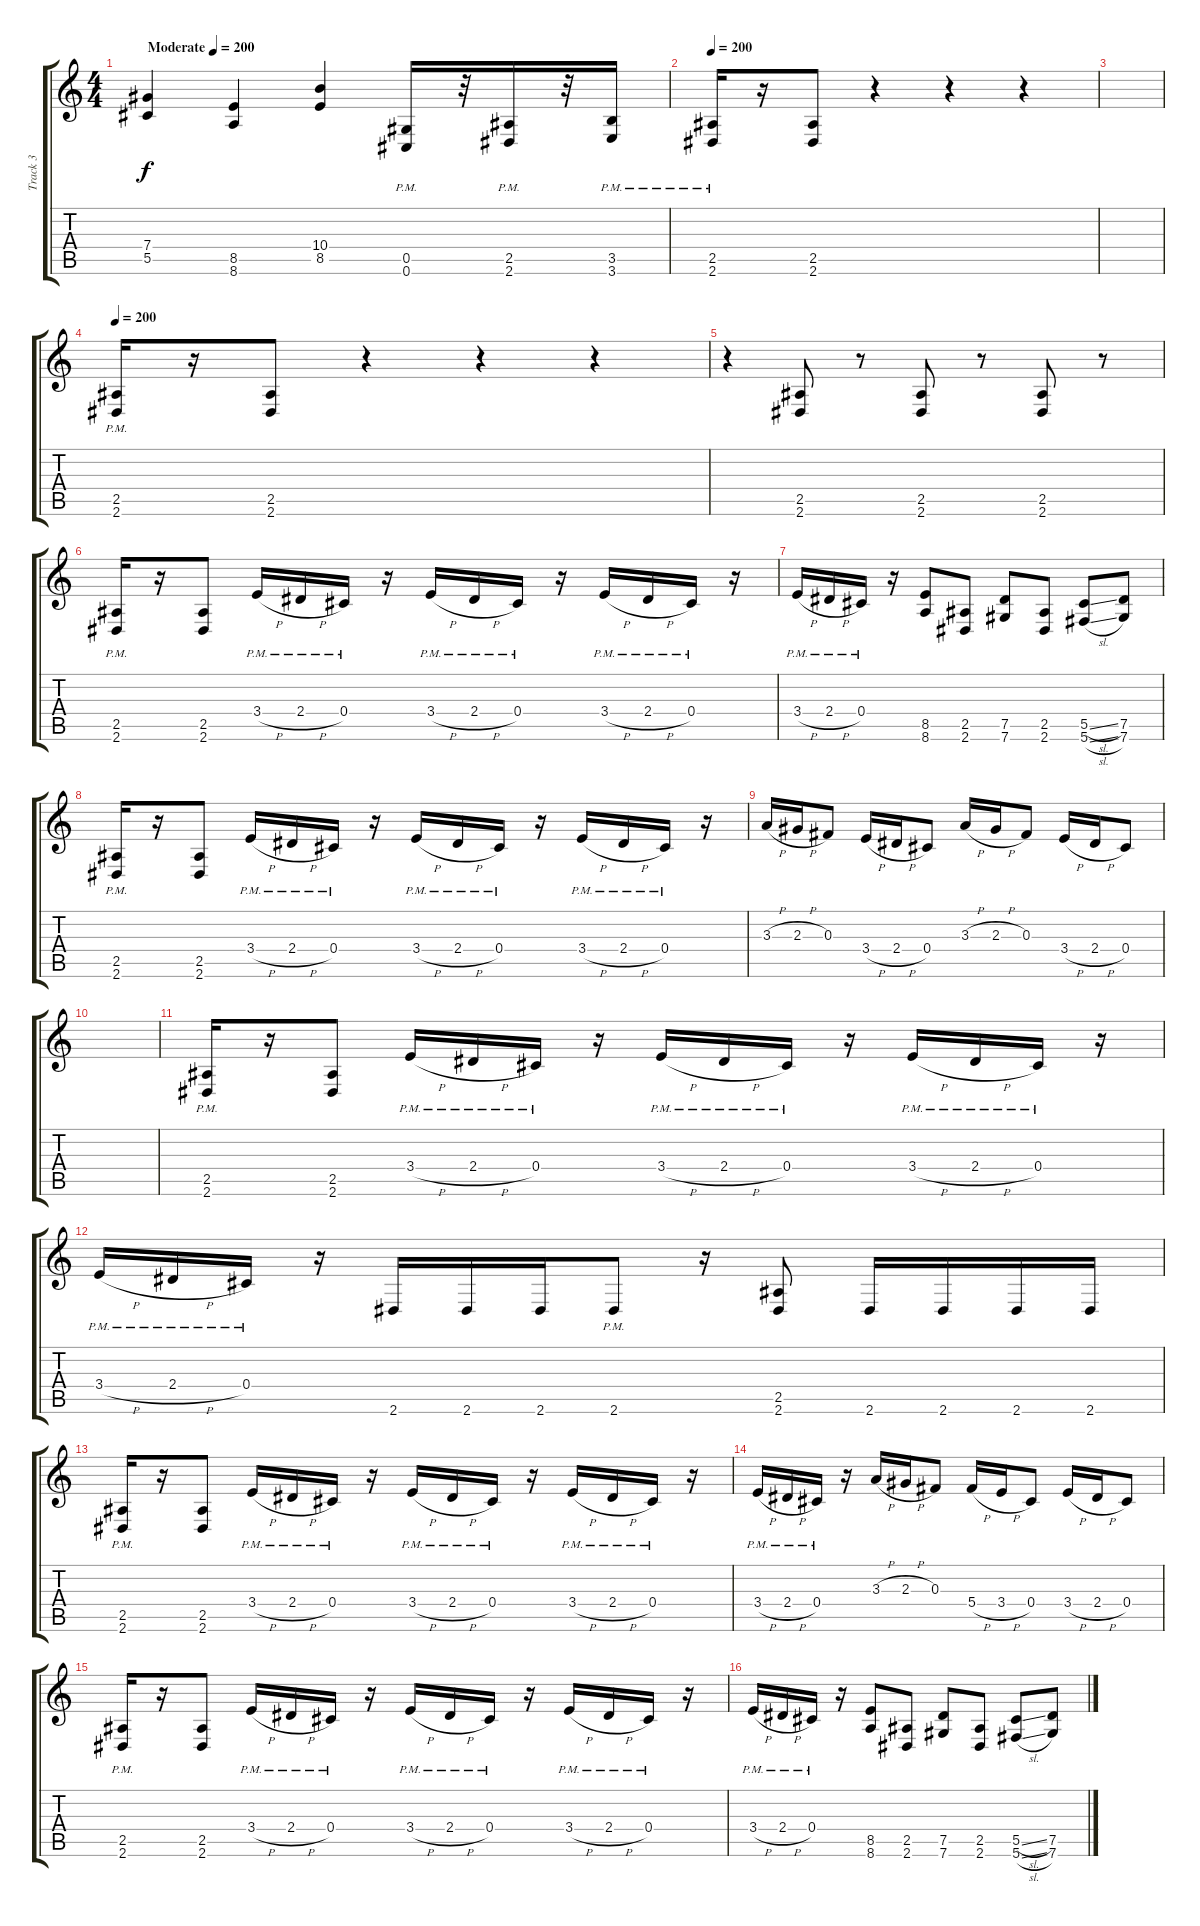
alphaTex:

\track ("Track 3" "Track 3") {instrument distortionguitar}
\staff {score tabs}
\tuning (Eb4 Bb3 Gb3 Db3 Ab2 Db2) {hide}
\ts (4 4)
\tempo (200 "Moderate")
\tempo 100
\tempo (200 "Moderate")
\clef g2
\ks c
(7.4 5.5).4{dy f instrument distortionguitar} (8.5 8.6).4 (10.4 8.5).4 (0.5 0.6{pm}).16 r.32 (2.5 2.6{pm}).16 r.32 (3.5{pm} 3.6{pm}).16 |
\tempo 200
(2.5{pm} 2.6{pm}).16 r.16 (2.5 2.6).8 r.4 r.4 r.4 |
|
\tempo 200
(2.5{pm} 2.6{pm}).16 r.16 (2.5 2.6).8 r.4 r.4 r.4 |
r.4 (2.5 2.6).8 r.8 (2.5 2.6).8 r.8 (2.5 2.6).8 r.8 |
(2.5{pm} 2.6{pm}).16 r.16 (2.5 2.6).8 3.4{h pm}.16 2.4{h pm}.16 0.4{pm}.16 r.16 3.4{h pm}.16 2.4{h pm}.16 0.4{pm}.16 r.16 3.4{h pm}.16 2.4{h pm}.16 0.4{pm}.16 r.16 |
3.4{h pm}.16 2.4{h pm}.16 0.4{pm}.16 r.16 (8.5 8.6).8 (2.5 2.6).8 (7.5 7.6).8 (2.5 2.6).8 (5.5{sl} 5.6{sl}).8 (7.5 7.6).8 |
(2.5{pm} 2.6{pm}).16 r.16 (2.5 2.6).8 3.4{h pm}.16 2.4{h pm}.16 0.4{pm}.16 r.16 3.4{h pm}.16 2.4{h pm}.16 0.4{pm}.16 r.16 3.4{h pm}.16 2.4{h pm}.16 0.4{pm}.16 r.16 |
3.3{h}.16 2.3{h}.16 0.3.8 3.4{h}.16 2.4{h}.16 0.4.8 3.3{h}.16 2.3{h}.16 0.3.8 3.4{h}.16 2.4{h}.16 0.4.8 |
|
(2.5{pm} 2.6{pm}).16 r.16 (2.5 2.6).8 3.4{h pm}.16 2.4{h pm}.16 0.4{pm}.16 r.16 3.4{h pm}.16 2.4{h pm}.16 0.4{pm}.16 r.16 3.4{h pm}.16 2.4{h pm}.16 0.4{pm}.16 r.16 |
3.4{h pm}.16 2.4{h pm}.16 0.4{pm}.16 r.16 2.6.16 2.6.16 2.6.16 2.6{pm}.8 r.16 (2.5 2.6).8 2.6.16 2.6.16 2.6.16 2.6.16 |
(2.5{pm} 2.6{pm}).16 r.16 (2.5 2.6).8 3.4{h pm}.16 2.4{h pm}.16 0.4{pm}.16 r.16 3.4{h pm}.16 2.4{h pm}.16 0.4{pm}.16 r.16 3.4{h pm}.16 2.4{h pm}.16 0.4{pm}.16 r.16 |
3.4{h pm}.16 2.4{h pm}.16 0.4{pm}.16 r.16 3.3{h}.16 2.3{h}.16 0.3.8 5.4{h}.16 3.4{h}.16 0.4.8 3.4{h}.16 2.4{h}.16 0.4.8 |
(2.5{pm} 2.6{pm}).16 r.16 (2.5 2.6).8 3.4{h pm}.16 2.4{h pm}.16 0.4{pm}.16 r.16 3.4{h pm}.16 2.4{h pm}.16 0.4{pm}.16 r.16 3.4{h pm}.16 2.4{h pm}.16 0.4{pm}.16 r.16 |
3.4{h pm}.16 2.4{h pm}.16 0.4{pm}.16 r.16 (8.5 8.6).8 (2.5 2.6).8 (7.5 7.6).8 (2.5 2.6).8 (5.5{sl} 5.6{sl}).8 (7.5 7.6).8
